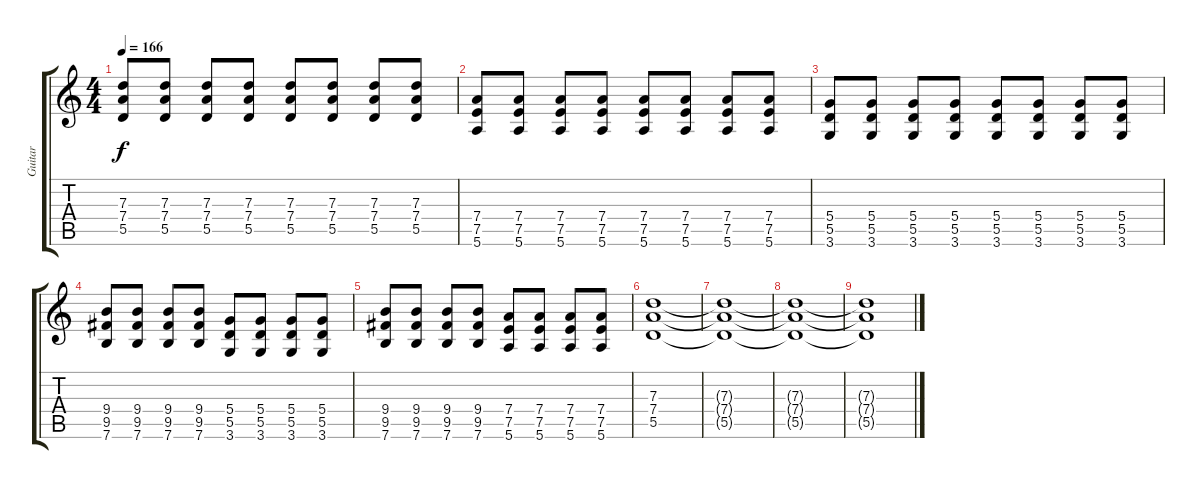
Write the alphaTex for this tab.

\track ("Guitar" "Guitar") {instrument distortionguitar}
\staff {score tabs}
\tuning (E4 B3 G3 D3 A2 E2) {hide}
\ts (4 4)
\tempo 166
\clef g2
\ks c
(7.3 7.4 5.5).8{dy f} (7.3 7.4 5.5).8 (7.3 7.4 5.5).8 (7.3 7.4 5.5).8 (7.3 7.4 5.5).8 (7.3 7.4 5.5).8 (7.3 7.4 5.5).8 (7.3 7.4 5.5).8 |
(7.4 7.5 5.6).8 (7.4 7.5 5.6).8 (7.4 7.5 5.6).8 (7.4 7.5 5.6).8 (7.4 7.5 5.6).8 (7.4 7.5 5.6).8 (7.4 7.5 5.6).8 (7.4 7.5 5.6).8 |
(5.4 5.5 3.6).8 (5.4 5.5 3.6).8 (5.4 5.5 3.6).8 (5.4 5.5 3.6).8 (5.4 5.5 3.6).8 (5.4 5.5 3.6).8 (5.4 5.5 3.6).8 (5.4 5.5 3.6).8 |
(9.4 9.5 7.6).8 (9.4 9.5 7.6).8 (9.4 9.5 7.6).8 (9.4 9.5 7.6).8 (5.4 5.5 3.6).8 (5.4 5.5 3.6).8 (5.4 5.5 3.6).8 (5.4 5.5 3.6).8 |
(9.4 9.5 7.6).8 (9.4 9.5 7.6).8 (9.4 9.5 7.6).8 (9.4 9.5 7.6).8 (7.4 7.5 5.6).8 (7.4 7.5 5.6).8 (7.4 7.5 5.6).8 (7.4 7.5 5.6).8 |
(7.3 7.4 5.5).1 |
(7.3{t} 7.4{t} 5.5{t}).1 |
(7.3{t} 7.4{t} 5.5{t}).1 |
(7.3{t} 7.4{t} 5.5{t}).1
